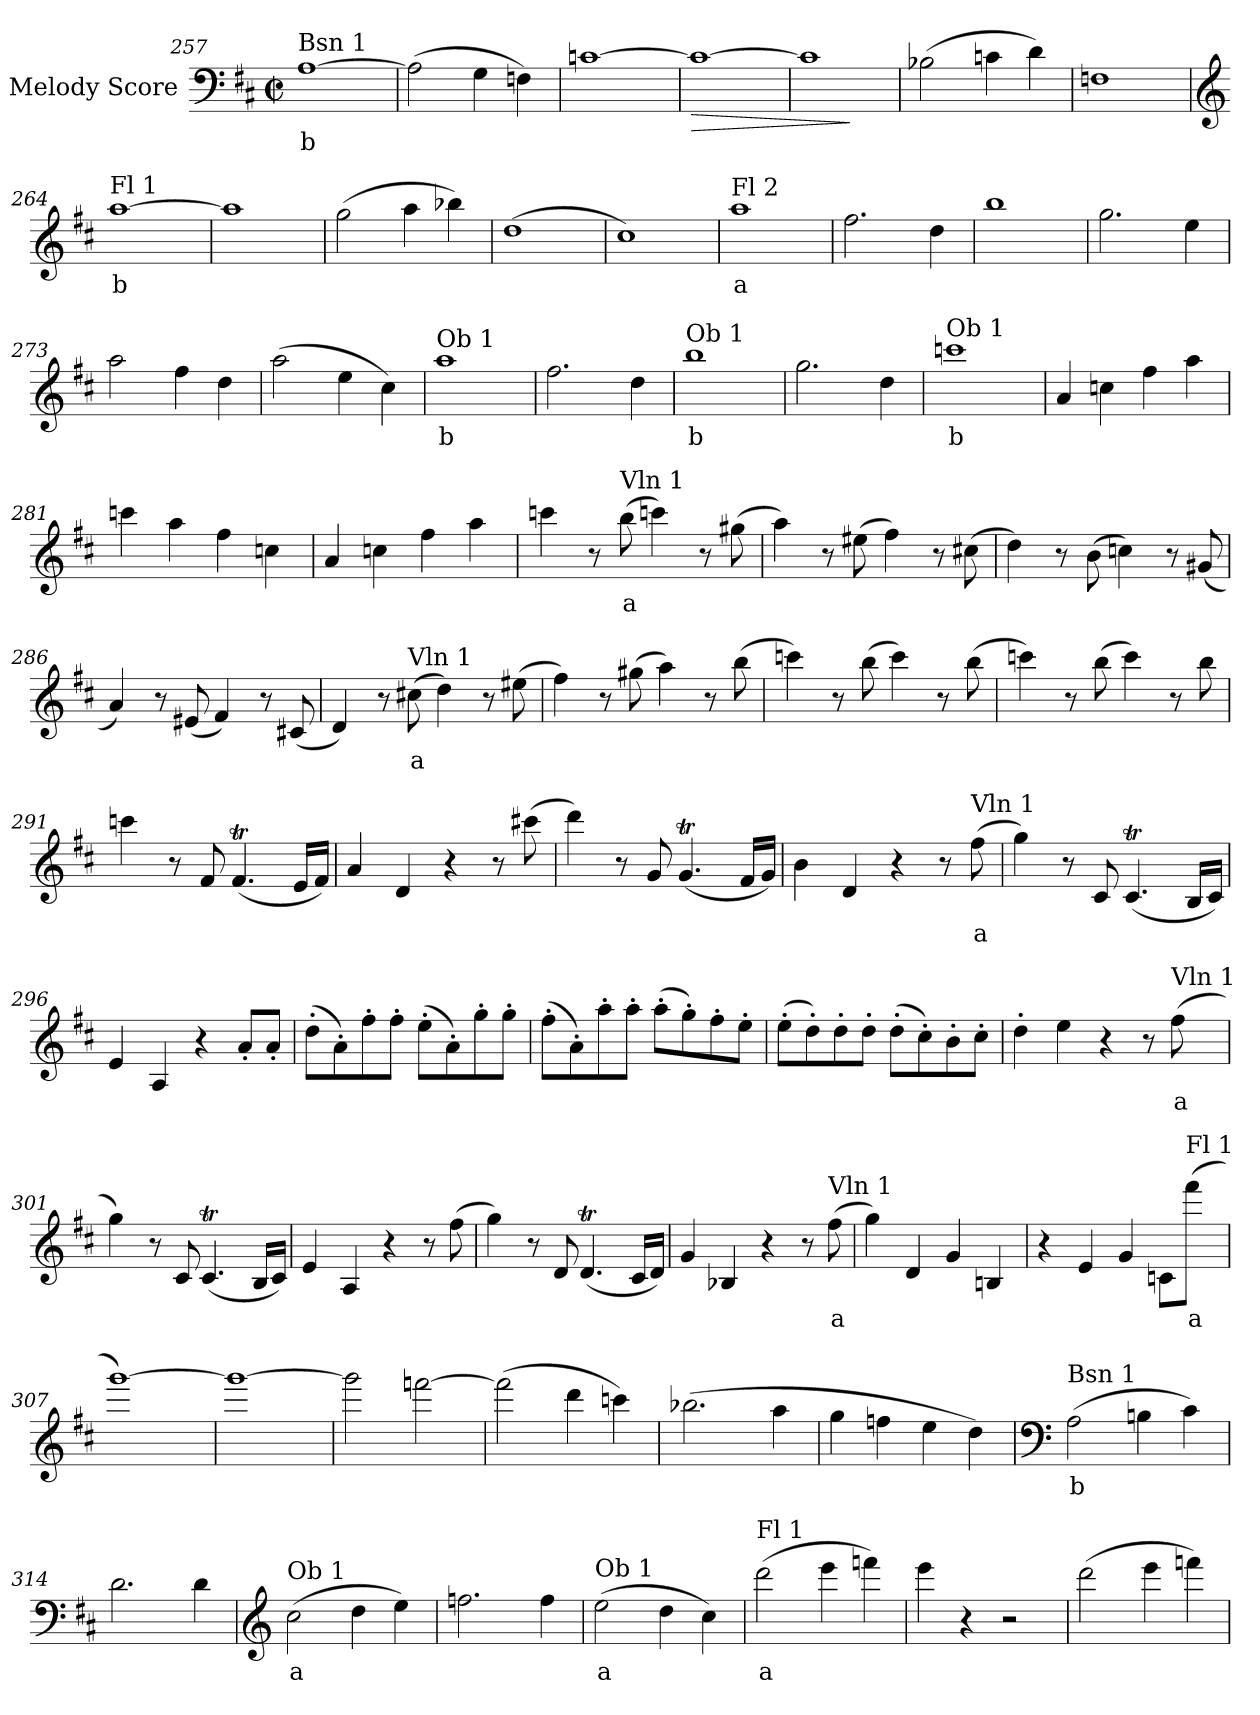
**kern	**text	**dynam
*part1	*part1	*part1
*staff1	*staff1	*staff1
*I"Melody Score	*	*
*clefF4	*	*
*k[f#c#]	*	*
*M2/2	*	*
*met(c|)	*	*
=257	=257	=257
!LO:TX:a:t=Bsn 1	!	!
!	!LO:LY:b:color=#FF0000	!
[1A	b	.
=258	=258	=258
(2A\]	.	.
4G\	.	.
4Fn\)	.	.
=259	=259	=259
[1cn	.	.
=260	=260	=260
!	!	!LO:HP:b
1c_	.	>
=261	=261	=261
1c]	.	.
.	.	]
=262	=262	=262
(2B-X\	.	.
4cn\	.	.
4d\)	.	.
=263	=263	=263
1Fn	.	.
=264	=264	=264
*clefG2	*	*
!LO:TX:a:t=Fl 1	!	!
!	!LO:LY:b:color=#FF0000	!
[1aa	b	.
=265	=265	=265
1aa]	.	.
=266	=266	=266
(2gg\	.	.
4aa\	.	.
4bb-X\)	.	.
=267	=267	=267
(1dd	.	.
=268	=268	=268
1cc#)	.	.
=269	=269	=269
!LO:TX:a:t=Fl 2	!	!
!	!LO:LY:b:color=#FF0000	!
1aa	a	.
=270	=270	=270
2.ff#\	.	.
4dd\	.	.
=271	=271	=271
1bb	.	.
=272	=272	=272
2.gg\	.	.
4ee\	.	.
=273	=273	=273
2aa\	.	.
4ff#\	.	.
4dd\	.	.
=274	=274	=274
(2aa\	.	.
4ee\	.	.
4cc#\)	.	.
=275	=275	=275
!LO:TX:a:t=Ob 1	!	!
!	!LO:LY:b:color=#FF0000	!
1aa	b	.
=276	=276	=276
2.ff#\	.	.
4dd\	.	.
=277	=277	=277
!LO:TX:a:t=Ob 1	!	!
!	!LO:LY:b:color=#FF0000	!
1bb	b	.
=278	=278	=278
2.gg\	.	.
4dd\	.	.
=279	=279	=279
!LO:TX:a:t=Ob 1	!	!
!	!LO:LY:b:color=#FF0000	!
1cccn	b	.
=280	=280	=280
4a/	.	.
4ccn\	.	.
4ff#\	.	.
4aa\	.	.
=281	=281	=281
4cccn\	.	.
4aa\	.	.
4ff#\	.	.
4ccn\	.	.
=282	=282	=282
4a/	.	.
4ccn\	.	.
4ff#\	.	.
4aa\	.	.
=283	=283	=283
4cccn\	.	.
8r	.	.
!LO:TX:a:t=Vln 1	!	!
!	!LO:LY:b:color=#FF0000	!
(8bb\	a	.
4cccn\)	.	.
8r	.	.
(8gg#X\	.	.
=284	=284	=284
4aa\)	.	.
8r	.	.
(8ee#X\	.	.
4ff#\)	.	.
8r	.	.
(8cc#X\	.	.
=285	=285	=285
4dd\)	.	.
8r	.	.
(8b\	.	.
4ccn\)	.	.
8r	.	.
(8g#X/	.	.
=286	=286	=286
4a/)	.	.
8r	.	.
(8e#X/	.	.
4f#/)	.	.
8r	.	.
(8c#X/	.	.
=287	=287	=287
4d/)	.	.
8r	.	.
!LO:TX:a:t=Vln 1	!	!
!	!LO:LY:b:color=#FF0000	!
(8cc#X\	a	.
4dd\)	.	.
8r	.	.
(8ee#X\	.	.
=288	=288	=288
4ff#\)	.	.
8r	.	.
(8gg#X\	.	.
4aa\)	.	.
8r	.	.
(8bb\	.	.
=289	=289	=289
4cccn\)	.	.
8r	.	.
(8bb\	.	.
4ccc\)	.	.
8r	.	.
(8bb\	.	.
=290	=290	=290
4cccn\)	.	.
8r	.	.
(8bb\	.	.
4ccc\)	.	.
8r	.	.
8bb\	.	.
=291	=291	=291
4cccn\	.	.
8r	.	.
8f#/	.	.
(4.f#t/	.	.
16e/LL	.	.
16f#/JJ)	.	.
=292	=292	=292
4a/	.	.
4d/	.	.
4r	.	.
8r	.	.
(8ccc#X\	.	.
=293	=293	=293
4ddd\)	.	.
8r	.	.
8g/	.	.
(4.gT/	.	.
16f#/LL	.	.
16g/JJ)	.	.
=294	=294	=294
4b\	.	.
4d/	.	.
4r	.	.
8r	.	.
!LO:TX:a:t=Vln 1	!	!
!	!LO:LY:b:color=#FF0000	!
(8ff#\	a	.
=295	=295	=295
4gg\)	.	.
8r	.	.
8c#/	.	.
(4.c#t/	.	.
16B/LL	.	.
16c#/JJ)	.	.
=296	=296	=296
4e/	.	.
4A/	.	.
4r	.	.
8a'/L	.	.
8a'/J	.	.
=297	=297	=297
(8dd'\L	.	.
8a'\)	.	.
8ff#'\	.	.
8ff#'\J	.	.
(8ee'\L	.	.
8a'\)	.	.
8gg'\	.	.
8gg'\J	.	.
=298	=298	=298
(8ff#'\L	.	.
8a'\)	.	.
8aa'\	.	.
8aa'\J	.	.
(8aa'\L	.	.
8gg'\)	.	.
8ff#'\	.	.
8ee'\J	.	.
=299	=299	=299
(8ee'\L	.	.
8dd'\)	.	.
8dd'\	.	.
8dd'\J	.	.
(8dd'\L	.	.
8cc#'\)	.	.
8b'\	.	.
8cc#'\J	.	.
=300	=300	=300
4dd'\	.	.
4ee\	.	.
4r	.	.
8r	.	.
!LO:TX:a:t=Vln 1	!	!
!	!LO:LY:b:color=#FF0000	!
(8ff#\	a	.
=301	=301	=301
4gg\)	.	.
8r	.	.
8c#/	.	.
(4.c#t/	.	.
16B/LL	.	.
16c#/JJ)	.	.
=302	=302	=302
4e/	.	.
4A/	.	.
4r	.	.
8r	.	.
(8ff#\	.	.
=303	=303	=303
4gg\)	.	.
8r	.	.
8d/	.	.
(4.dT/	.	.
16c#/LL	.	.
16d/JJ)	.	.
=304	=304	=304
4g/	.	.
4B-X/	.	.
4r	.	.
8r	.	.
!LO:TX:a:t=Vln 1	!	!
!	!LO:LY:b:color=#FF0000	!
(8ff#\	a	.
=305	=305	=305
4gg\)	.	.
4d/	.	.
4g/	.	.
4Bn/	.	.
=306	=306	=306
4r	.	.
4e/	.	.
4g/	.	.
8cn\L	.	.
!LO:TX:a:t=Fl 1	!	!
!	!LO:LY:b:color=#FF0000	!
(8fff#\J	a	.
=307	=307	=307
[1ggg)	.	.
=308	=308	=308
1ggg_	.	.
=309	=309	=309
2ggg\]	.	.
[2fffn\	.	.
=310	=310	=310
(2fff\]	.	.
4ddd\	.	.
4cccn\)	.	.
=311	=311	=311
(2.bb-X\	.	.
4aa\	.	.
=312	=312	=312
4gg\	.	.
4ffn\	.	.
4ee\	.	.
4dd\)	.	.
=313	=313	=313
*clefF4	*	*
!LO:TX:a:t=Bsn 1	!	!
!	!LO:LY:b:color=#FF0000	!
(2A\	b	.
4Bn\	.	.
4c#\)	.	.
=314	=314	=314
2.d\	.	.
4d\	.	.
=315	=315	=315
*clefG2	*	*
!LO:TX:a:t=Ob 1	!	!
!	!LO:LY:b:color=#FF0000	!
(2cc#\	a	.
4dd\	.	.
4ee\)	.	.
=316	=316	=316
2.ffn\	.	.
4ff\	.	.
=317	=317	=317
!LO:TX:a:t=Ob 1	!	!
!	!LO:LY:b:color=#FF0000	!
(2ee\	a	.
4dd\	.	.
4cc#\)	.	.
=318	=318	=318
!LO:TX:a:t=Fl 1	!	!
!	!LO:LY:b:color=#FF0000	!
(2ddd\	a	.
4eee\	.	.
4fffn\)	.	.
=319	=319	=319
4eee\	.	.
4r	.	.
2r	.	.
=320	=320	=320
(2ddd\	.	.
4eee\	.	.
4fffn\)	.	.
=	=	=
*-	*-	*-
